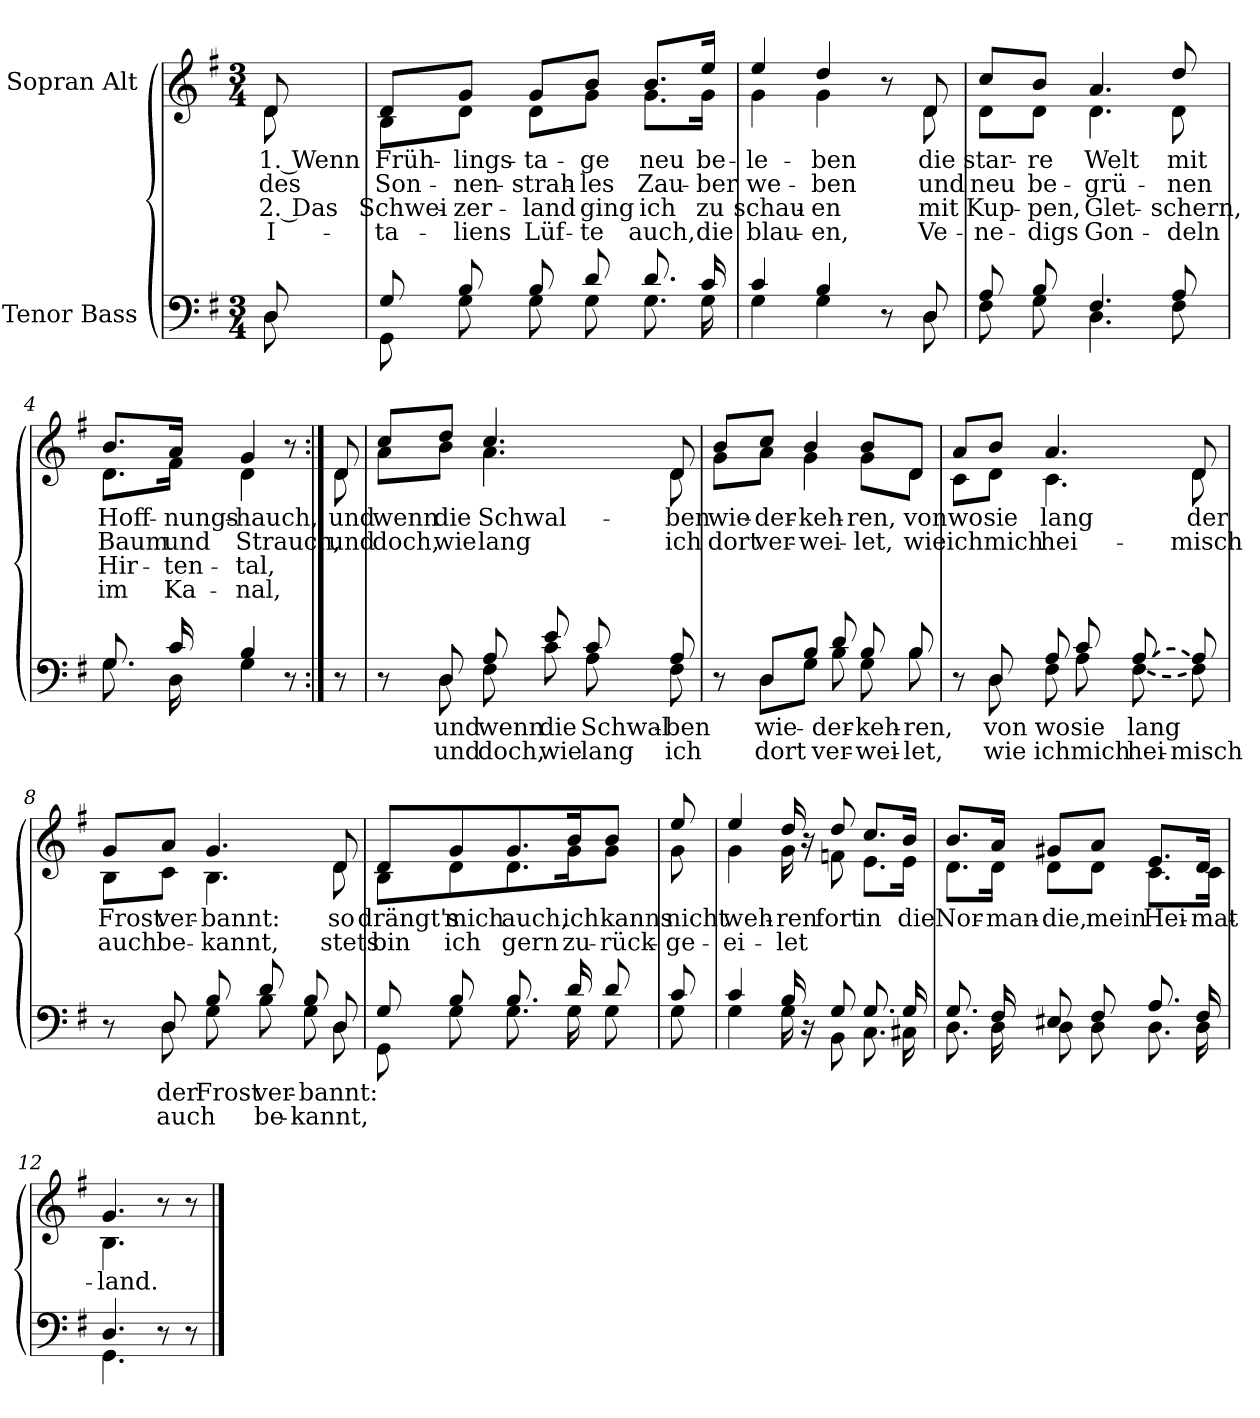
**kern	**text	**text	**kern	**text	**text	**text	**text
*part2	*part2	*part2	*part1	*part1	*part1	*part1	*part1
*staff2	*staff2	*staff2	*staff1	*staff1	*staff1	*staff1	*staff1
*I"Tenor Bass	*	*	*I"Sopran Alt	*	*	*	*
*clefF4	*	*	*clefG2	*	*	*	*
*k[f#]	*	*	*k[f#]	*	*	*	*
*M3/4	*	*	*M3/4	*	*	*	*
*MM92	*	*	*MM92	*	*	*	*
=	=	=	=	=	=	=	=
*^	*	*	*	*	*	*	*
!	!	!	!	!	!LO:LY:b	!LO:LY:b	!LO:LY:b	!LO:LY:b
*	*	*	*	*^	*	*	*	*
8D/	8D\	.	.	8d/	8d\	1. Wenn	des	2. Das	I-
=1	=1	=1	=1	=1	=1	=1	=1	=1	=1
!	!	!	!	!	!	!LO:LY:b	!LO:LY:b	!LO:LY:b	!LO:LY:b
8G/	8GG\	.	.	8d/L	8B\L	Früh-	Son-	Schwei-	-ta-
!	!	!	!	!	!	!LO:LY:b	!LO:LY:b	!LO:LY:b	!LO:LY:b
8B/	8G\	.	.	8g/J	8d\J	-lings-	-nen-	-zer-	-liens
!	!	!	!	!	!	!LO:LY:b	!LO:LY:b	!LO:LY:b	!LO:LY:b
8B/	8G\	.	.	8g/L	8d\L	-ta-	-strah-	-land	Lüf-
!	!	!	!	!	!	!LO:LY:b	!LO:LY:b	!LO:LY:b	!LO:LY:b
8d/	8G\	.	.	8b/J	8g\J	-ge	-les	ging	-te
!	!	!	!	!	!	!LO:LY:b	!LO:LY:b	!LO:LY:b	!LO:LY:b
8.d/	8.G\	.	.	8.b/L	8.g\L	neu	Zau-	ich	auch,
!	!	!	!	!	!	!LO:LY:b	!LO:LY:b	!LO:LY:b	!LO:LY:b
16c/	16G\	.	.	16ee/Jk	16g\Jk	be-	-ber	zu	die
=2	=2	=2	=2	=2	=2	=2	=2	=2	=2
!	!	!	!	!	!	!LO:LY:b	!LO:LY:b	!LO:LY:b	!LO:LY:b
4c/	4G\	.	.	4ee/	4g\	-le-	we-	schau-	blau-
!	!	!	!	!	!	!LO:LY:b	!LO:LY:b	!LO:LY:b	!LO:LY:b
4B/	4G\	.	.	4dd/	4g\	-ben	-ben	-en	-en,
8r	8ryy	.	.	8r	8ryy	.	.	.	.
!	!	!	!	!	!	!LO:LY:b	!LO:LY:b	!LO:LY:b	!LO:LY:b
8D/	8D\	.	.	8d/	8d\	die	und	mit	Ve-
=3	=3	=3	=3	=3	=3	=3	=3	=3	=3
!	!	!	!	!	!	!LO:LY:b	!LO:LY:b	!LO:LY:b	!LO:LY:b
8A/	8F#\	.	.	8cc/L	8d\L	star-	neu	Kup-	-ne-
!	!	!	!	!	!	!LO:LY:b	!LO:LY:b	!LO:LY:b	!LO:LY:b
8B/	8G\	.	.	8b/J	8d\J	-re	be-	-pen,	-digs
!	!	!	!	!	!	!LO:LY:b	!LO:LY:b	!LO:LY:b	!LO:LY:b
4.F#/	4.D\	.	.	4.a/	4.d\	Welt	-grü-	Glet-	Gon-
!	!	!	!	!	!	!LO:LY:b	!LO:LY:b	!LO:LY:b	!LO:LY:b
8A/	8F#\	.	.	8dd/	8d\	mit	-nen	-schern,	-deln
!!LO:LB:g=z	!!
=4	=4	=4	=4	=4	=4	=4	=4	=4	=4
!	!	!	!	!	!	!LO:LY:b	!LO:LY:b	!LO:LY:b	!LO:LY:b
8.G/	8.G\	.	.	8.b/L	8.d\L	Hoff-	Baum	Hir-	im
!	!	!	!	!	!	!LO:LY:b	!LO:LY:b	!LO:LY:b	!LO:LY:b
16c/	16D\	.	.	16a/Jk	16f#\Jk	-nungs-	und	-ten-	Ka-
!	!	!	!	!	!	!LO:LY:b	!LO:LY:b	!LO:LY:b	!LO:LY:b
4B/	4G\	.	.	4g/	4d\	-hauch,	Strauch,	-tal,	-nal,
8r	8ryy	.	.	8r	8ryy	.	.	.	.
=4X1:|!	=4X1:|!	=4X1:|!	=4X1:|!	=4X1:|!	=4X1:|!	=4X1:|!	=4X1:|!	=4X1:|!	=4X1:|!
!	!	!	!	!	!	!LO:LY:b	!LO:LY:b	!	!
*v	*v	*	*	*	*	*	*	*	*
8r	.	.	8d/	8d\	und	und	.	.
=5	=5	=5	=5	=5	=5	=5	=5	=5
*^	*	*	*	*	*	*	*	*
!	!	!	!	!	!	!LO:LY:b	!LO:LY:b	!	!
8r	8ryy	.	.	8cc/L	8a\L	wenn	doch,	.	.
!	!	!LO:LY:b	!LO:LY:b	!	!	!LO:LY:b	!LO:LY:b	!	!
8D/	8D\	und	und	8dd/J	8b\J	die	wie	.	.
!	!	!LO:LY:b	!LO:LY:b	!	!	!LO:LY:b	!LO:LY:b	!	!
8A/	8F#\	wenn	doch,	4.cc/	4.a\	Schwal-	lang	.	.
!	!	!LO:LY:b	!LO:LY:b	!	!	!	!	!	!
8e/	8c\	die	wie	.	.	.	.	.	.
!	!	!LO:LY:b	!LO:LY:b	!	!	!	!	!	!
8c/	8A\	Schwal-	lang	.	.	.	.	.	.
!	!	!LO:LY:b	!LO:LY:b	!	!	!LO:LY:b	!LO:LY:b	!	!
8A/	8F#\	-ben	ich	8d/	8d\	-ben	ich	.	.
=6	=6	=6	=6	=6	=6	=6	=6	=6	=6
!	!	!	!	!	!	!LO:LY:b	!LO:LY:b	!	!
8r	8ryy	.	.	8b/L	8g\L	wie-	dort	.	.
!	!	!LO:LY:b	!LO:LY:b	!	!	!LO:LY:b	!LO:LY:b	!	!
8D/L	8D\L	wie-	dort	8cc/J	8a\J	-der-	ver-	.	.
!	!	!	!	!	!	!LO:LY:b	!LO:LY:b	!	!
8B/J	8G\J	.	.	4b/	4g\	-keh-	-wei-	.	.
!	!	!LO:LY:b	!LO:LY:b	!	!	!	!	!	!
8d/	8B\	-der-	ver-	.	.	.	.	.	.
!	!	!LO:LY:b	!LO:LY:b	!	!	!LO:LY:b	!LO:LY:b	!	!
8B/	8G\	-keh-	-wei-	8b/L	8g\L	-ren,	-let,	.	.
!	!	!LO:LY:b	!LO:LY:b	!	!	!LO:LY:b	!LO:LY:b	!	!
8B/	8B\	-ren,	-let,	8d/J	8d\J	von	wie	.	.
!!LO:LB:g=z	!!
=7	=7	=7	=7	=7	=7	=7	=7	=7	=7
!	!	!	!	!	!	!LO:LY:b	!LO:LY:b	!	!
8r	8ryy	.	.	8a/L	8c\L	wo	ich	.	.
!	!	!LO:LY:b	!LO:LY:b	!	!	!LO:LY:b	!LO:LY:b	!	!
8D/	8D\	von	wie	8b/J	8d\J	sie	mich	.	.
!	!	!LO:LY:b	!LO:LY:b	!	!	!LO:LY:b	!LO:LY:b	!	!
8A/	8F#\	wo	ich	4.a/	4.c\	lang	hei-	.	.
!	!	!LO:LY:b	!LO:LY:b	!	!	!	!	!	!
8c/	8A\	sie	mich	.	.	.	.	.	.
!LO:T:dash	!LO:T:dash	!LO:LY:b	!LO:LY:b	!	!	!	!	!	!
[8A/	[8F#\	lang	hei-	.	.	.	.	.	.
!	!	!	!LO:LY:b	!	!	!LO:LY:b	!LO:LY:b	!	!
8A/]	8F#\]	.	-misch	8d/	8d\	der	-misch	.	.
=8	=8	=8	=8	=8	=8	=8	=8	=8	=8
!	!	!	!	!	!	!LO:LY:b	!LO:LY:b	!	!
8r	8ryy	.	.	8g/L	8B\L	Frost	auch	.	.
!	!	!LO:LY:b	!LO:LY:b	!	!	!LO:LY:b	!LO:LY:b	!	!
8D/	8D\	der	auch	8a/J	8c\J	ver-	be-	.	.
!	!	!LO:LY:b	!	!	!	!LO:LY:b	!LO:LY:b	!	!
8B/	8G\	Frost	.	4.g/	4.B\	-bannt:	-kannt,	.	.
!	!	!LO:LY:b	!LO:LY:b	!	!	!	!	!	!
8d/	8B\	ver-	be-	.	.	.	.	.	.
!	!	!LO:LY:b	!LO:LY:b	!	!	!	!	!	!
8B/	8G\	-bannt:	-kannt,	.	.	.	.	.	.
!	!	!	!	!	!	!LO:LY:b	!LO:LY:b	!	!
8D/	8D\	.	.	8d/	8d\	so	stets	.	.
=9	=9	=9	=9	=9	=9	=9	=9	=9	=9
!	!	!	!	!	!	!LO:LY:b	!LO:LY:b	!	!
8G/	8GG\	.	.	8d/L	8B\L	drängt's	bin	.	.
!	!	!	!	!	!	!LO:LY:b	!LO:LY:b	!	!
8B/	8G\	.	.	8g/J	8d\J	mich	ich	.	.
!	!	!	!	!	!	!LO:LY:b	!LO:LY:b	!	!
8.B/	8.G\	.	.	8.g/L	8.d\L	auch,	gern	.	.
!	!	!	!	!	!	!LO:LY:b	!LO:LY:b	!	!
16d/	16G\	.	.	16b/Jk	16g\Jk	ich	zu-	.	.
!	!	!	!	!	!	!LO:LY:b	!LO:LY:b	!	!
8d/	8G\	.	.	8b/J	8g\J	kanns	-rück-	.	.
!!LO:LB:g=z	!!
=9X2	=9X2	=9X2	=9X2	=9X2	=9X2	=9X2	=9X2	=9X2	=9X2
!	!	!	!	!	!	!LO:LY:b	!LO:LY:b	!	!
8c/	8G\	.	.	8ee/	8g\	nicht	-ge-	.	.
=10	=10	=10	=10	=10	=10	=10	=10	=10	=10
!	!	!	!	!	!	!LO:LY:b	!LO:LY:b	!	!
4c/	4G\	.	.	4ee/	4g\	weh-	-ei-	.	.
!	!	!	!	!	!	!LO:LY:b	!LO:LY:b	!	!
16B/	16G\	.	.	16dd/	16g\	-ren	-let	.	.
16r	16ryy	.	.	16r	16ryy	.	.	.	.
!	!	!	!	!	!	!LO:LY:b	!	!	!
8G/	8BB\	.	.	8dd/	8fn\	fort	.	.	.
!	!	!	!	!	!	!LO:LY:b	!	!	!
8.G/	8.C\	.	.	8.cc/L	8.e\L	in	.	.	.
!	!	!	!	!	!	!LO:LY:b	!	!	!
16G/	16C#X\	.	.	16b/Jk	16e\Jk	die	.	.	.
=11	=11	=11	=11	=11	=11	=11	=11	=11	=11
!	!	!	!	!	!	!LO:LY:b	!	!	!
8.G/	8.D\	.	.	8.b/L	8.d\L	Nor-	.	.	.
!	!	!	!	!	!	!LO:LY:b	!	!	!
16F#/	16D\	.	.	16a/Jk	16d\Jk	-man-	.	.	.
!	!	!	!	!	!	!LO:LY:b	!	!	!
8E#X/	8D\	.	.	8g#X/L	8d\L	-die,	.	.	.
!	!	!	!	!	!	!LO:LY:b	!	!	!
8F#/	8D\	.	.	8a/J	8d\J	mein	.	.	.
!	!	!	!	!	!	!LO:LY:b	!	!	!
8.A/	8.D\	.	.	8.e/L	8.c\L	Hei-	.	.	.
!	!	!	!	!	!	!LO:LY:b	!	!	!
16F#/	16D\	.	.	16d/Jk	16c\Jk	-mat-	.	.	.
=12	=12	=12	=12	=12	=12	=12	=12	=12	=12
!	!	!	!	!	!	!LO:LY:b	!	!	!
4.D/	4.GG\	.	.	4.g/	4.B\	-land.	.	.	.
8r	8ryy	.	.	8r	8ryy	.	.	.	.
8r	8ryy	.	.	8r	8ryy	.	.	.	.
*v	*v	*	*	*	*	*	*	*	*
*	*	*	*v	*v	*	*	*	*
==	==	==	==	==	==	==	==
*-	*-	*-	*-	*-	*-	*-	*-
